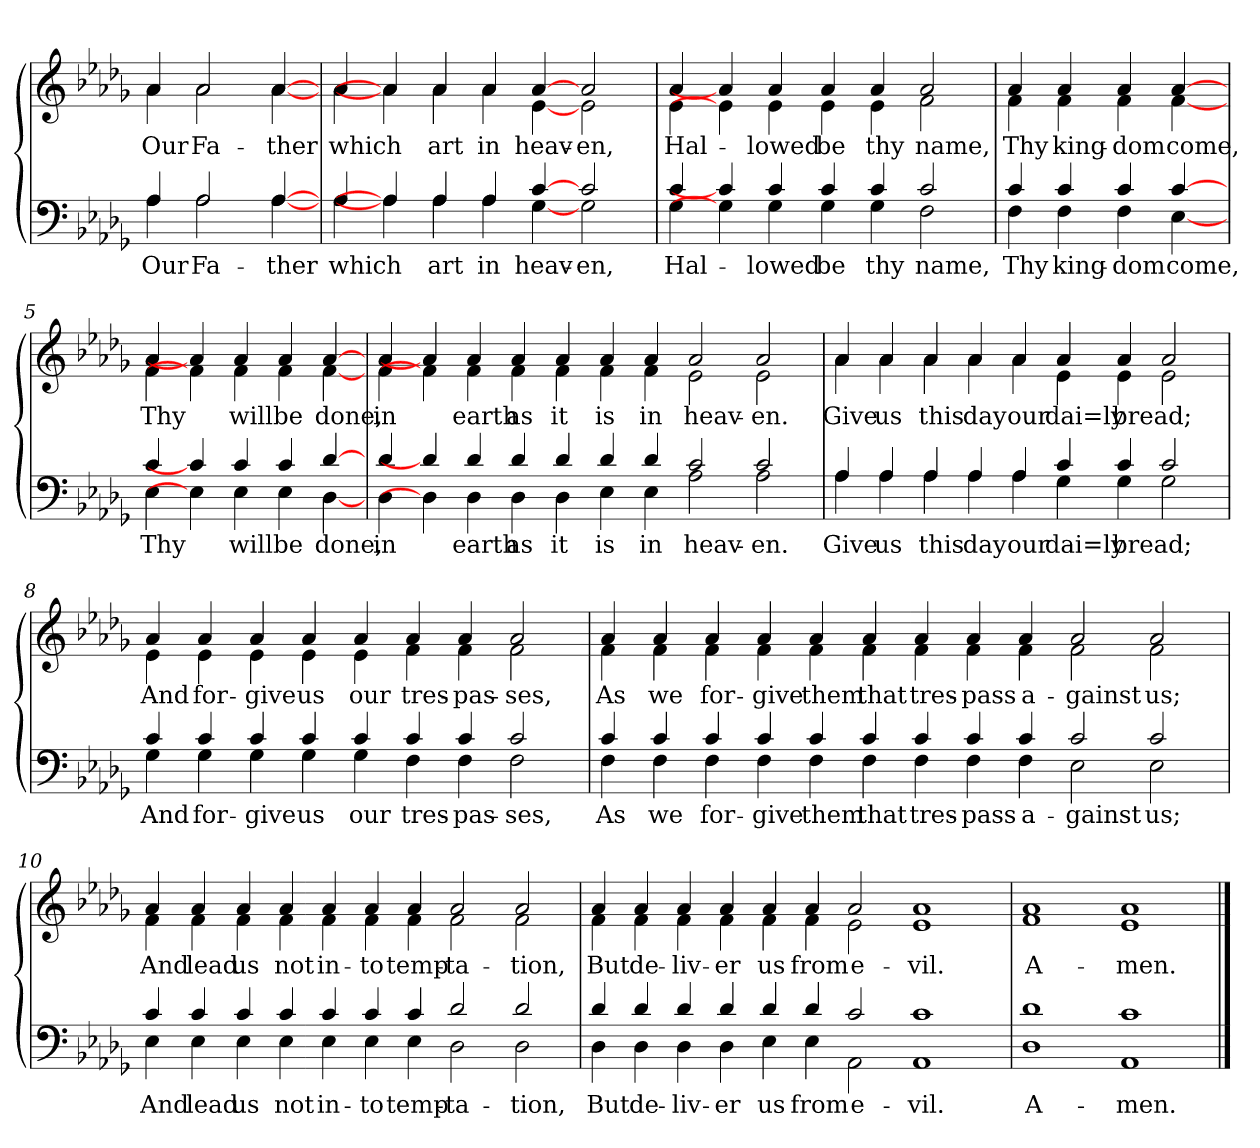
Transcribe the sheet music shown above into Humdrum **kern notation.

**kern	**text	**kern	**text
*part2	*part2	*part1	*part1
*staff2	*staff2	*staff1	*staff1
*clefF4	*	*clefG2	*
*k[b-e-a-d-g-]	*	*k[b-e-a-d-g-]	*
*D-:	*	*D-:	*
=1	=1	=1	=1
*^	*	*	*
!	!	!LO:LY:a	!	!LO:LY:b
*	*	*	*^	*
4A-/	4A-\	Our	4a-/	4a-\	Our
!	!	!LO:LY:a	!	!	!LO:LY:b
2A-/	2A-\	Fa-	2a-/	2a-\	Fa-
!	!	!LO:LY:a	!	!	!LO:LY:b
[4A-/	[4A-\	-ther	[4a-/	[4a-\	-ther
=2	=2	=2	=2	=2	=2
!	!	!LO:LY:a	!	!	!LO:LY:b
4A-/	4A-\	which	4a-/	4a-\	which
4A-/]	4A-\]	.	4a-/]	4a-\]	.
!	!	!LO:LY:a	!	!	!LO:LY:b
4A-/	4A-\	art	4a-/	4a-\	art
!	!	!LO:LY:a	!	!	!LO:LY:b
4A-/	4A-\	in	4a-/	4a-\	in
!	!	!LO:LY:a	!	!	!LO:LY:b
[4c/	[4G-\	heav-	[4a-/	[4e-\	heav-
!	!	!LO:LY:a	!	!	!LO:LY:b
2c/	2G-\	-en,	2a-/	2e-\	-en,
=3	=3	=3	=3	=3	=3
!	!	!LO:LY:a	!	!	!LO:LY:b
4c/	4G-\	Hal-	4a-/	4e-\	Hal-
4c/]	4G-\]	.	4a-/]	4e-\]	.
!	!	!LO:LY:a	!	!	!LO:LY:b
4c/	4G-\	-lowed	4a-/	4e-\	-lowed
!	!	!LO:LY:a	!	!	!LO:LY:b
4c/	4G-\	be	4a-/	4e-\	be
!	!	!LO:LY:a	!	!	!LO:LY:b
4c/	4G-\	thy	4a-/	4e-\	thy
!	!	!LO:LY:a	!	!	!LO:LY:b
2c/	2F\	name,	2a-/	2f\	name,
=4	=4	=4	=4	=4	=4
!	!	!LO:LY:a	!	!	!LO:LY:b
4c/	4F\	Thy	4a-/	4f\	Thy
!	!	!LO:LY:a	!	!	!LO:LY:b
4c/	4F\	king-	4a-/	4f\	king-
!	!	!LO:LY:a	!	!	!LO:LY:b
4c/	4F\	-dom	4a-/	4f\	-dom
!	!	!LO:LY:a	!	!	!LO:LY:b
[4c/	[4E-\	come,	[4a-/	[4f\	come,
!!LO:LB:g=z	!!
=5	=5	=5	=5	=5	=5
!	!	!LO:LY:a	!	!	!LO:LY:b
4c/	4E-\	Thy	4a-/	4f\	Thy
4c/]	4E-\]	.	4a-/]	4f\]	.
!	!	!LO:LY:a	!	!	!LO:LY:b
4c/	4E-\	will	4a-/	4f\	will
!	!	!LO:LY:a	!	!	!LO:LY:b
4c/	4E-\	be	4a-/	4f\	be
!	!	!LO:LY:a	!	!	!LO:LY:b
[4d-/	[4D-\	done,	[4a-/	[4f\	done,
=6	=6	=6	=6	=6	=6
!	!	!LO:LY:a	!	!	!LO:LY:b
4d-/	4D-\	in	4a-/	4f\	in
4d-/]	4D-\]	.	4a-/]	4f\]	.
!	!	!LO:LY:a	!	!	!LO:LY:b
4d-/	4D-\	earth	4a-/	4f\	earth
!	!	!LO:LY:a	!	!	!LO:LY:b
4d-/	4D-\	as	4a-/	4f\	as
!	!	!LO:LY:a	!	!	!LO:LY:b
4d-/	4D-\	it	4a-/	4f\	it
!	!	!LO:LY:a	!	!	!LO:LY:b
4d-/	4E-\	is	4a-/	4f\	is
!	!	!LO:LY:a	!	!	!LO:LY:b
4d-/	4E-\	in	4a-/	4f\	in
!	!	!LO:LY:a	!	!	!LO:LY:b
2c/	2A-\	heav-	2a-/	2e-\	heav-
!	!	!LO:LY:a	!	!	!LO:LY:b
2c/	2A-\	-en.	2a-/	2e-\	-en.
=7!	=7!	=7!	=7!	=7!	=7!
!	!	!LO:LY:a	!	!	!LO:LY:b
4A-/	4A-\	Give	4a-/	4a-\	Give
!	!	!LO:LY:a	!	!	!LO:LY:b
4A-/	4A-\	us	4a-/	4a-\	us
!	!	!LO:LY:a	!	!	!LO:LY:b
4A-/	4A-\	this	4a-/	4a-\	this
!	!	!LO:LY:a	!	!	!LO:LY:b
4A-/	4A-\	day	4a-/	4a-\	day
!	!	!LO:LY:a	!	!	!LO:LY:b
4A-/	4A-\	our	4a-/	4a-\	our
!	!	!LO:LY:a	!	!	!LO:LY:b
4c/	4G-\	dai=ly	4a-/	4e-\	dai=ly
!	!	!LO:LY:a	!	!	!LO:LY:b
4c/	4G-\	bread;	4a-/	4e-\	bread;
2c/	2G-\	.	2a-/	2e-\	.
!!LO:LB:g=z	!!
=8	=8	=8	=8	=8	=8
!	!	!LO:LY:a	!	!	!LO:LY:b
4c/	4G-\	And	4a-/	4e-\	And
!	!	!LO:LY:a	!	!	!LO:LY:b
4c/	4G-\	for-	4a-/	4e-\	for-
!	!	!LO:LY:a	!	!	!LO:LY:b
4c/	4G-\	-give	4a-/	4e-\	-give
!	!	!LO:LY:a	!	!	!LO:LY:b
4c/	4G-\	us	4a-/	4e-\	us
!	!	!LO:LY:a	!	!	!LO:LY:b
4c/	4G-\	our	4a-/	4e-\	our
!	!	!LO:LY:a	!	!	!LO:LY:b
4c/	4F\	tres-	4a-/	4f\	tres-
!	!	!LO:LY:a	!	!	!LO:LY:b
4c/	4F\	-pas-	4a-/	4f\	-pas-
!	!	!LO:LY:a	!	!	!LO:LY:b
2c/	2F\	-ses,	2a-/	2f\	-ses,
=9	=9	=9	=9	=9	=9
!	!	!LO:LY:a	!	!	!LO:LY:b
4c/	4F\	As	4a-/	4f\	As
!	!	!LO:LY:a	!	!	!LO:LY:b
4c/	4F\	we	4a-/	4f\	we
!	!	!LO:LY:a	!	!	!LO:LY:b
4c/	4F\	for-	4a-/	4f\	for-
!	!	!LO:LY:a	!	!	!LO:LY:b
4c/	4F\	-give	4a-/	4f\	-give
!	!	!LO:LY:a	!	!	!LO:LY:b
4c/	4F\	them	4a-/	4f\	them
!	!	!LO:LY:a	!	!	!LO:LY:b
4c/	4F\	that	4a-/	4f\	that
!	!	!LO:LY:a	!	!	!LO:LY:b
4c/	4F\	tres-	4a-/	4f\	tres-
!	!	!LO:LY:a	!	!	!LO:LY:b
4c/	4F\	-pass	4a-/	4f\	-pass
!	!	!LO:LY:a	!	!	!LO:LY:b
4c/	4F\	a-	4a-/	4f\	a-
!	!	!LO:LY:a	!	!	!LO:LY:b
2c/	2E-\	-gainst	2a-/	2f\	-gainst
!	!	!LO:LY:a	!	!	!LO:LY:b
2c/	2E-\	us;	2a-/	2f\	us;
!!LO:LB:g=z	!!
=10	=10	=10	=10	=10	=10
!	!	!LO:LY:a	!	!	!LO:LY:b
4c/	4E-\	And	4a-/	4f\	And
!	!	!LO:LY:a	!	!	!LO:LY:b
4c/	4E-\	lead	4a-/	4f\	lead
!	!	!LO:LY:a	!	!	!LO:LY:b
4c/	4E-\	us	4a-/	4f\	us
!	!	!LO:LY:a	!	!	!LO:LY:b
4c/	4E-\	not	4a-/	4f\	not
!	!	!LO:LY:a	!	!	!LO:LY:b
4c/	4E-\	in-	4a-/	4f\	in-
!	!	!LO:LY:a	!	!	!LO:LY:b
4c/	4E-\	-to	4a-/	4f\	-to
!	!	!LO:LY:a	!	!	!LO:LY:b
4c/	4E-\	temp-	4a-/	4f\	temp-
!	!	!LO:LY:a	!	!	!LO:LY:b
2d-/	2D-\	-ta-	2a-/	2f\	-ta-
!	!	!LO:LY:a	!	!	!LO:LY:b
2d-/	2D-\	-tion,	2a-/	2f\	-tion,
=11	=11	=11	=11	=11	=11
!	!	!LO:LY:a	!	!	!LO:LY:b
4d-/	4D-\	But	4a-/	4f\	But
!	!	!LO:LY:a	!	!	!LO:LY:b
4d-/	4D-\	de-	4a-/	4f\	de-
!	!	!LO:LY:a	!	!	!LO:LY:b
4d-/	4D-\	-liv-	4a-/	4f\	-liv-
!	!	!LO:LY:a	!	!	!LO:LY:b
4d-/	4D-\	-er	4a-/	4f\	-er
!	!	!LO:LY:a	!	!	!LO:LY:b
4d-/	4E-\	us	4a-/	4f\	us
!	!	!LO:LY:a	!	!	!LO:LY:b
4d-/	4E-\	from	4a-/	4f\	from
!	!	!LO:LY:a	!	!	!LO:LY:b
2c/	2AA-\	e-	2a-/	2e-\	e-
!	!	!LO:LY:a	!	!	!LO:LY:b
1AA- 1c	1ryy	vil.	1e- 1a-	1ryy	vil.
=12	=12	=12	=12	=12	=12
!	!	!LO:LY:a	!	!	!LO:LY:b
*v	*v	*	*	*	*
*	*	*v	*v	*
1D- 1d-	-A-	1f 1a-	-A-
!	!LO:LY:a	!	!LO:LY:b
1AA- 1c	-men.	1e- 1a-	-men.
==	==	==	==
*-	*-	*-	*-
